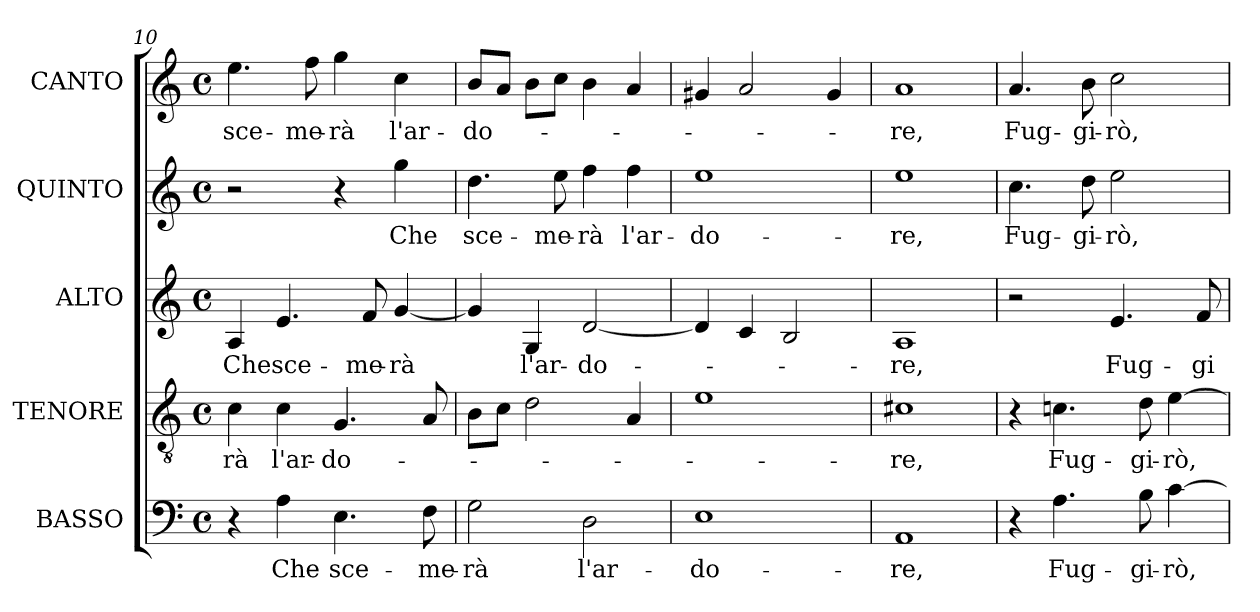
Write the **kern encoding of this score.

**kern	**text	**kern	**text	**kern	**text	**kern	**text	**kern	**text
*part5	*part5	*part4	*part4	*part3	*part3	*part2	*part2	*part1	*part1
*staff5	*staff5	*staff4	*staff4	*staff3	*staff3	*staff2	*staff2	*staff1	*staff1
*I"BASSO	*	*I"TENORE	*	*I"ALTO	*	*I"QUINTO	*	*I"CANTO	*
*I'B	*	*I'T	*	*I'A	*	*	*	*	*
*clefF4	*	*clefGv2	*	*clefG2	*	*clefG2	*	*clefG2	*
*	*	*ITrd7c12	*	*	*	*	*	*	*
*k[]	*	*k[]	*	*k[]	*	*k[]	*	*k[]	*
*C:	*	*C:	*	*C:	*	*C:	*	*C:	*
*M4/4	*	*M4/4	*	*M4/4	*	*M4/4	*	*M4/4	*
*met(c)	*	*met(c)	*	*met(c)	*	*met(c)	*	*met(c)	*
=10	=10	=10	=10	=10	=10	=10	=10	=10	=10
!	!	!	!LO:LY:b:color=#000000	!	!	!	!	!	!
!	!	!	!	!	!LO:LY:b:color=#000000	!	!	!	!
!	!	!	!	!	!	!	!	!	!LO:LY:b:color=#000000
4r	.	4Ci\	-rà	4Ai/	Che	2r	.	4.eei\	sce-
!	!LO:LY:b:color=#000000	!	!	!	!	!	!	!	!
!	!	!	!LO:LY:b:color=#000000	!	!	!	!	!	!
!	!	!	!	!	!LO:LY:b:color=#000000	!	!	!	!
4Ai\	Che	4Ci\	l'ar-	4.ei/	sce-	.	.	.	.
!	!	!	!	!	!	!	!	!	!LO:LY:b:color=#000000
.	.	.	.	.	.	.	.	8ffi\	-me-
!	!LO:LY:b:color=#000000	!	!	!	!	!	!	!	!
!	!	!	!LO:LY:b:color=#000000	!	!	!	!	!	!
!	!	!	!	!	!	!	!	!	!LO:LY:b:color=#000000
4.Ei\	sce-	4.GGi/	-do-	.	.	4r	.	4ggi\	-rà
!	!	!	!	!	!LO:LY:b:color=#000000	!	!	!	!
.	.	.	.	8fi/	-me-	.	.	.	.
!	!	!	!	!	!LO:LY:b:color=#000000	!	!	!	!
!	!	!	!	!	!	!	!LO:LY:b:color=#000000	!	!
!	!	!	!	!	!	!	!	!	!LO:LY:b:color=#000000
.	.	.	.	[<4gi/	-rà	4ggi\	Che	4cci\	l'ar-
!	!LO:LY:b:color=#000000	!	!	!	!	!	!	!	!
8Fi\	-me-	8AAi/	.	.	.	.	.	.	.
!!LO:PB:g=z
=11	=11	=11	=11	=11	=11	=11	=11	=11	=11
!	!LO:LY:b:color=#000000	!	!	!	!	!	!	!	!
!	!	!	!	!	!	!	!LO:LY:b:color=#000000	!	!
!	!	!	!	!	!	!	!	!	!LO:LY:b:color=#000000
2Gi\	-rà	8BBi\L	.	4gi/]	.	4.ddi\	sce-	8bi/L	-do-
.	.	8Ci\J	.	.	.	.	.	8ai/J	.
!	!	!	!	!	!LO:LY:b:color=#000000	!	!	!	!
.	.	2Di\	.	4Gi/	l'ar-	.	.	8bi\L	.
!	!	!	!	!	!	!	!LO:LY:b:color=#000000	!	!
.	.	.	.	.	.	8eei\	-me-	8cci\J	.
!	!LO:LY:b:color=#000000	!	!	!	!	!	!	!	!
!	!	!	!	!	!LO:LY:b:color=#000000	!	!	!	!
!	!	!	!	!	!	!	!LO:LY:b:color=#000000	!	!
2Di\	l'ar-	.	.	[<2di/	-do-	4ffi\	-rà	4bi\	.
!	!	!	!	!	!	!	!LO:LY:b:color=#000000	!	!
.	.	4AAi/	.	.	.	4ffi\	l'ar-	4ai/	.
=12	=12	=12	=12	=12	=12	=12	=12	=12	=12
!	!LO:LY:b:color=#000000	!	!	!	!	!	!	!	!
!	!	!	!	!	!	!	!LO:LY:b:color=#000000	!	!
1Ei	-do-	1Ei	.	4di/]	.	1eei	-do-	4g#Xi/	.
.	.	.	.	4ci/	.	.	.	2ai/	.
.	.	.	.	2Bi/	.	.	.	.	.
.	.	.	.	.	.	.	.	4g#i/	.
=13	=13	=13	=13	=13	=13	=13	=13	=13	=13
!	!LO:LY:b:color=#000000	!	!	!	!	!	!	!	!
!	!	!	!LO:LY:b:color=#000000	!	!	!	!	!	!
!	!	!	!	!	!LO:LY:b:color=#000000	!	!	!	!
!	!	!	!	!	!	!	!LO:LY:b:color=#000000	!	!
!	!	!	!	!	!	!	!	!	!LO:LY:b:color=#000000
1AAi	-re,	1C#Xi	-re,	1Ai	-re,	1eei	-re,	1ai	-re,
=14	=14	=14	=14	=14	=14	=14	=14	=14	=14
!	!	!	!	!	!	!	!LO:LY:b:color=#000000	!	!
!	!	!	!	!	!	!	!	!	!LO:LY:b:color=#000000
4r	.	4r	.	2r	.	4.cci\	Fug-	4.ai/	Fug-
!	!LO:LY:b:color=#000000	!	!	!	!	!	!	!	!
!	!	!	!LO:LY:b:color=#000000	!	!	!	!	!	!
4.Ai\	Fug-	4.Cni\	Fug-	.	.	.	.	.	.
!	!	!	!	!	!	!	!LO:LY:b:color=#000000	!	!
!	!	!	!	!	!	!	!	!	!LO:LY:b:color=#000000
.	.	.	.	.	.	8ddi\	-gi-	8bi\	-gi-
!	!	!	!	!	!LO:LY:b:color=#000000	!	!	!	!
!	!	!	!	!	!	!	!LO:LY:b:color=#000000	!	!
!	!	!	!	!	!	!	!	!	!LO:LY:b:color=#000000
.	.	.	.	4.ei/	Fug-	2eei\	-rò,	2cci\	-rò,
!	!LO:LY:b:color=#000000	!	!	!	!	!	!	!	!
!	!	!	!LO:LY:b:color=#000000	!	!	!	!	!	!
8Bi\	-gi-	8Di\	-gi-	.	.	.	.	.	.
!	!LO:LY:b:color=#000000	!	!	!	!	!	!	!	!
!	!	!	!LO:LY:b:color=#000000	!	!	!	!	!	!
[>4ci\	-rò,	[>4Ei\	-rò,	.	.	.	.	.	.
!	!	!	!	!	!LO:LY:b:color=#000000	!	!	!	!
.	.	.	.	8fi/	-gi-	.	.	.	.
=	=	=	=	=	=	=	=	=	=
*-	*-	*-	*-	*-	*-	*-	*-	*-	*-
